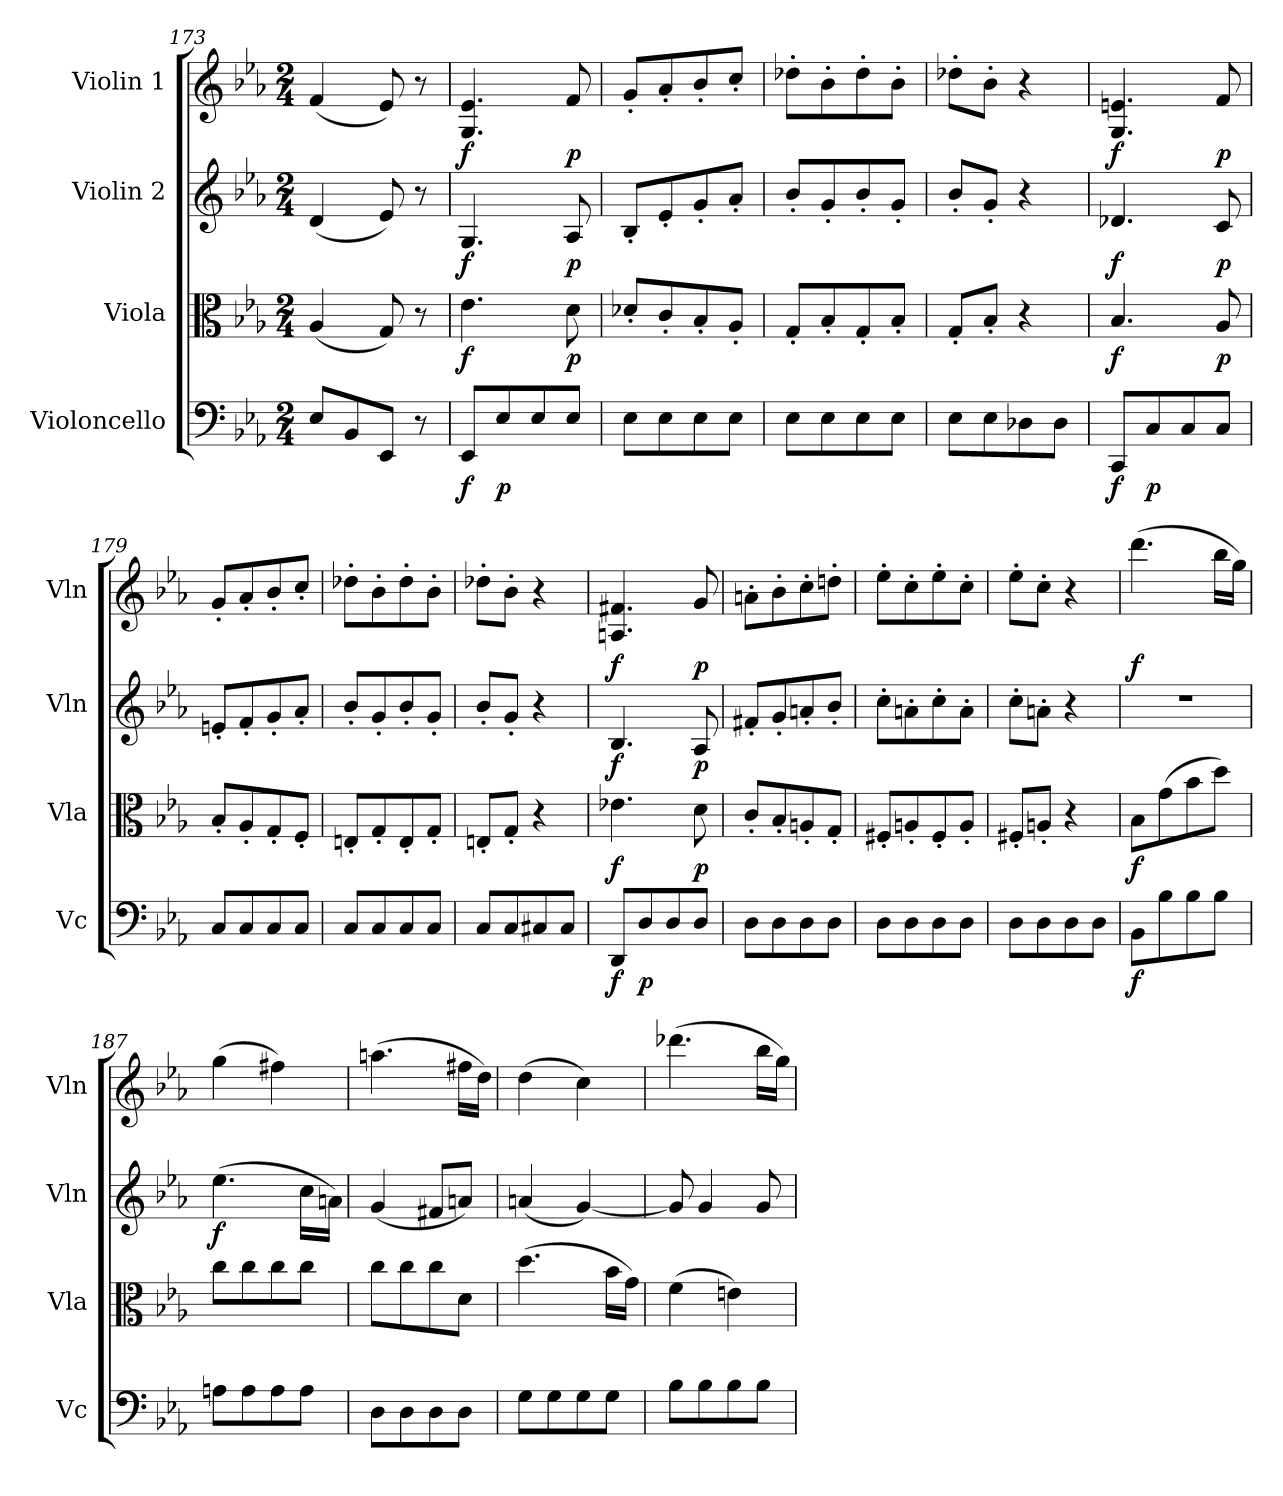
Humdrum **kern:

**kern	**dynam	**kern	**dynam	**kern	**dynam	**kern	**dynam
*part4	*part4	*part3	*part3	*part2	*part2	*part1	*part1
*staff4	*staff4	*staff3	*staff3	*staff2	*staff2	*staff1	*staff1
*I"Violoncello	*	*I"Viola	*	*I"Violin 2	*	*I"Violin 1	*
*I'Vc	*	*I'Vla	*	*I'Vln	*	*I'Vln	*
*clefF4	*	*clefC3	*	*clefG2	*	*clefG2	*
*k[b-e-a-]	*	*k[b-e-a-]	*	*k[b-e-a-]	*	*k[b-e-a-]	*
*M2/4	*	*M2/4	*	*M2/4	*	*M2/4	*
=173	=173	=173	=173	=173	=173	=173	=173
8E-/L	.	(4A-/	.	(4d/	.	(4f/	.
8BB-/	.	.	.	.	.	.	.
8EE-/J	.	8G/)	.	8e-/)	.	8e-/)	.
8r	.	8r	.	8r	.	8r	.
=174	=174	=174	=174	=174	=174	=174	=174
!	!LO:DY:b	!	!LO:DY:b	!	!LO:DY:b	!	!LO:DY:b
8EE-/L	f	4.e-\	f	4.G/	f	4.G/ 4.e-/	f
!	!LO:DY:b	!	!	!	!	!	!
8E-/	p	.	.	.	.	.	.
8E-/	.	.	.	.	.	.	.
!	!	!	!LO:DY:b	!	!LO:DY:b	!	!LO:DY:b
8E-/J	.	8d\	p	8A-/	p	8f/	p
=175	=175	=175	=175	=175	=175	=175	=175
8E-\L	.	8d-X'/L	.	8B-'/L	.	8g'/L	.
8E-\	.	8c'/	.	8e-'/	.	8a-'/	.
8E-\	.	8B-'/	.	8g'/	.	8b-'/	.
8E-\J	.	8A-'/J	.	8a-'/J	.	8cc'/J	.
=176	=176	=176	=176	=176	=176	=176	=176
8E-\L	.	8G'/L	.	8b-'/L	.	8dd-X'\L	.
8E-\	.	8B-'/	.	8g'/	.	8b-'\	.
8E-\	.	8G'/	.	8b-'/	.	8dd-'\	.
8E-\J	.	8B-'/J	.	8g'/J	.	8b-'\J	.
=177	=177	=177	=177	=177	=177	=177	=177
8E-\L	.	8G'/L	.	8b-'/L	.	8dd-X'\L	.
8E-\	.	8B-'/J	.	8g'/J	.	8b-'\J	.
8D-X\	.	4r	.	4r	.	4r	.
8D-\J	.	.	.	.	.	.	.
!!LO:LB:g=z
=178	=178	=178	=178	=178	=178	=178	=178
!	!LO:DY:b	!	!LO:DY:b	!	!LO:DY:b	!	!LO:DY:b
8CC/L	f	4.B-/	f	4.d-X/	f	4.G/ 4.en/	f
!	!LO:DY:b	!	!	!	!	!	!
8C/	p	.	.	.	.	.	.
8C/	.	.	.	.	.	.	.
!	!	!	!LO:DY:b	!	!LO:DY:b	!	!LO:DY:b
8C/J	.	8A-/	p	8c/	p	8f/	p
=179	=179	=179	=179	=179	=179	=179	=179
8C/L	.	8B-'/L	.	8en'/L	.	8g'/L	.
8C/	.	8A-'/	.	8f'/	.	8a-'/	.
8C/	.	8G'/	.	8g'/	.	8b-'/	.
8C/J	.	8F'/J	.	8a-'/J	.	8cc'/J	.
=180	=180	=180	=180	=180	=180	=180	=180
8C/L	.	8En'/L	.	8b-'/L	.	8dd-X'\L	.
8C/	.	8G'/	.	8g'/	.	8b-'\	.
8C/	.	8E'/	.	8b-'/	.	8dd-'\	.
8C/J	.	8G'/J	.	8g'/J	.	8b-'\J	.
=181	=181	=181	=181	=181	=181	=181	=181
8C/L	.	8En'/L	.	8b-'/L	.	8dd-X'\L	.
8C/	.	8G'/J	.	8g'/J	.	8b-'\J	.
8C#X/	.	4r	.	4r	.	4r	.
8C#/J	.	.	.	.	.	.	.
!!LO:LB:g=z
=182	=182	=182	=182	=182	=182	=182	=182
!	!LO:DY:b	!	!LO:DY:b	!	!LO:DY:b	!	!LO:DY:b
8DD/L	f	4.e-X\	f	4.B-/	f	4.An/ 4.f#X/	f
!	!LO:DY:b	!	!	!	!	!	!
8D/	p	.	.	.	.	.	.
8D/	.	.	.	.	.	.	.
!	!	!	!LO:DY:b	!	!LO:DY:b	!	!LO:DY:b
8D/J	.	8d\	p	8A-/	p	8g/	p
=183	=183	=183	=183	=183	=183	=183	=183
8D\L	.	8c'/L	.	8f#X'/L	.	8an'\L	.
8D\	.	8B-'/	.	8g'/	.	8b-'\	.
8D\	.	8An'/	.	8an'/	.	8cc'\	.
8D\J	.	8G'/J	.	8b-'/J	.	8ddn'\J	.
=184	=184	=184	=184	=184	=184	=184	=184
8D\L	.	8F#X'/L	.	8cc'\L	.	8ee-'\L	.
8D\	.	8An'/	.	8an'\	.	8cc'\	.
8D\	.	8F#'/	.	8cc'\	.	8ee-'\	.
8D\J	.	8A'/J	.	8a'\J	.	8cc'\J	.
=185	=185	=185	=185	=185	=185	=185	=185
8D\L	.	8F#X'/L	.	8cc'\L	.	8ee-'\L	.
8D\	.	8An'/J	.	8an'\J	.	8cc'\J	.
8D\	.	4r	.	4r	.	4r	.
8D\J	.	.	.	.	.	.	.
=186	=186	=186	=186	=186	=186	=186	=186
!	!LO:DY:b	!	!LO:DY:b	!	!	!	!LO:DY:b
8BB-\L	f	8B-\L	f	2r	.	(4.ddd\	f
8B-\	.	(8g\	.	.	.	.	.
8B-\	.	8b-\	.	.	.	.	.
8B-\J	.	8dd\J)	.	.	.	16bb-\LL	.
.	.	.	.	.	.	16gg\JJ)	.
=187	=187	=187	=187	=187	=187	=187	=187
!	!	!	!	!	!LO:DY:b	!	!
8An\L	.	8cc\L	.	(4.ee-\	f	(4gg\	.
8A\	.	8cc\	.	.	.	.	.
8A\	.	8cc\	.	.	.	4ff#X\)	.
8A\J	.	8cc\J	.	16cc\LL	.	.	.
.	.	.	.	16an\JJ)	.	.	.
=188	=188	=188	=188	=188	=188	=188	=188
8D\L	.	8cc\L	.	(4g/	.	(4.aan\	.
8D\	.	8cc\	.	.	.	.	.
8D\	.	8cc\	.	8f#X/L	.	.	.
8D\J	.	8d\J	.	8an/J)	.	16ff#X\LL	.
.	.	.	.	.	.	16dd\JJ)	.
=189	=189	=189	=189	=189	=189	=189	=189
8G\L	.	(4.dd\	.	(4an/	.	(4dd\	.
8G\	.	.	.	.	.	.	.
8G\	.	.	.	[4g/)	.	4cc\)	.
8G\J	.	16b-\LL	.	.	.	.	.
.	.	16g\JJ)	.	.	.	.	.
=190	=190	=190	=190	=190	=190	=190	=190
8B-\L	.	(4f\	.	8g/]	.	(4.ddd-X\	.
8B-\	.	.	.	4g/	.	.	.
8B-\	.	4en\)	.	.	.	.	.
8B-\J	.	.	.	8g/	.	16bb-\LL	.
.	.	.	.	.	.	16gg\JJ)	.
=	=	=	=	=	=	=	=
*-	*-	*-	*-	*-	*-	*-	*-
